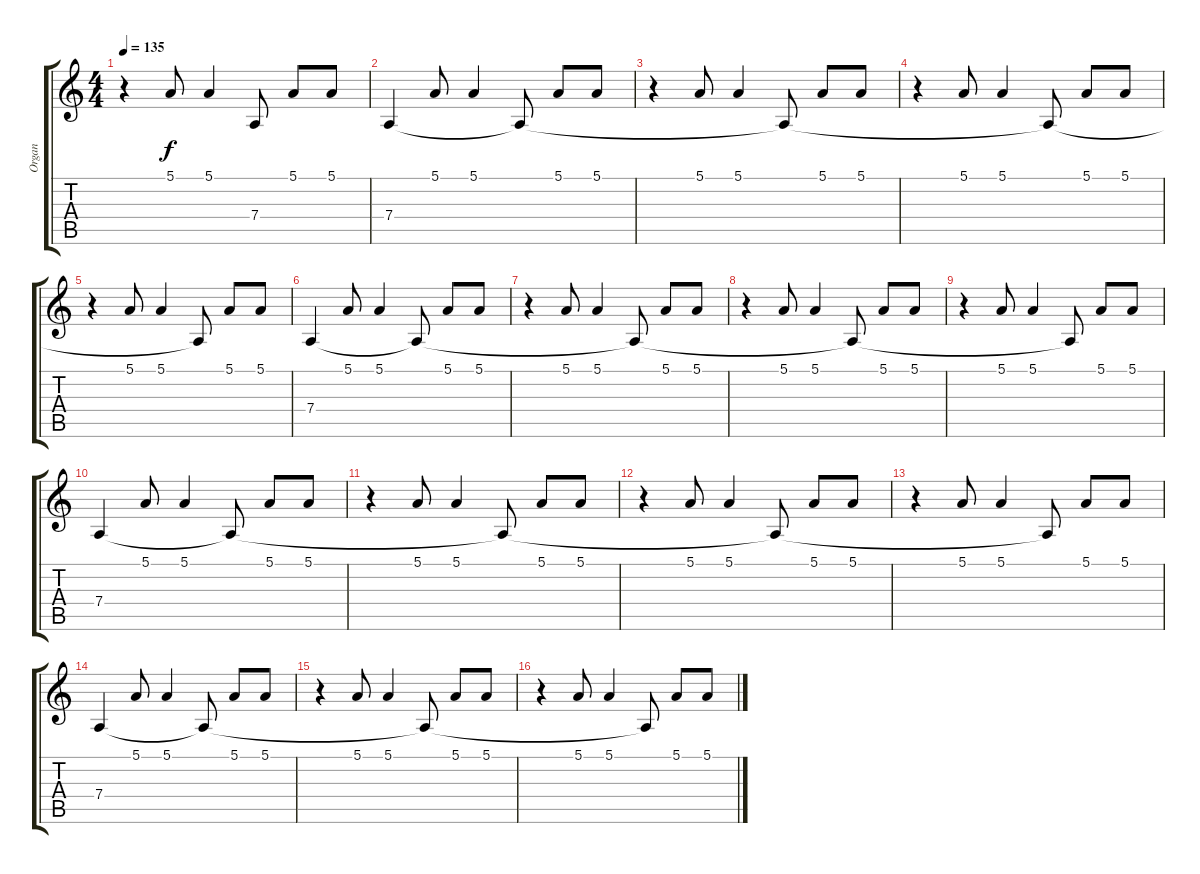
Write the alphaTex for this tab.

\track ("Organ" "Organ") {instrument rockorgan}
\staff {score tabs}
\tuning (E4 B3 G3 D3 A2 E2) {hide}
\ts (4 4)
\tempo 135
\clef g2
\ks c
r.4{dy f} 5.1.8 5.1.4 7.4{t}.8 5.1.8 5.1.8 |
7.4.4 5.1.8 5.1.4 7.4{t}.8 5.1.8 5.1.8 |
r.4 5.1.8 5.1.4 7.4{t}.8 5.1.8 5.1.8 |
r.4 5.1.8 5.1.4 7.4{t}.8 5.1.8 5.1.8 |
r.4 5.1.8 5.1.4 7.4{t}.8 5.1.8 5.1.8 |
7.4.4 5.1.8 5.1.4 7.4{t}.8 5.1.8 5.1.8 |
r.4 5.1.8 5.1.4 7.4{t}.8 5.1.8 5.1.8 |
r.4 5.1.8 5.1.4 7.4{t}.8 5.1.8 5.1.8 |
r.4 5.1.8 5.1.4 7.4{t}.8 5.1.8 5.1.8 |
7.4.4 5.1.8 5.1.4 7.4{t}.8 5.1.8 5.1.8 |
r.4 5.1.8 5.1.4 7.4{t}.8 5.1.8 5.1.8 |
r.4 5.1.8 5.1.4 7.4{t}.8 5.1.8 5.1.8 |
r.4 5.1.8 5.1.4 7.4{t}.8 5.1.8 5.1.8 |
7.4.4 5.1.8 5.1.4 7.4{t}.8 5.1.8 5.1.8 |
r.4 5.1.8 5.1.4 7.4{t}.8 5.1.8 5.1.8 |
r.4 5.1.8 5.1.4 7.4{t}.8 5.1.8 5.1.8
